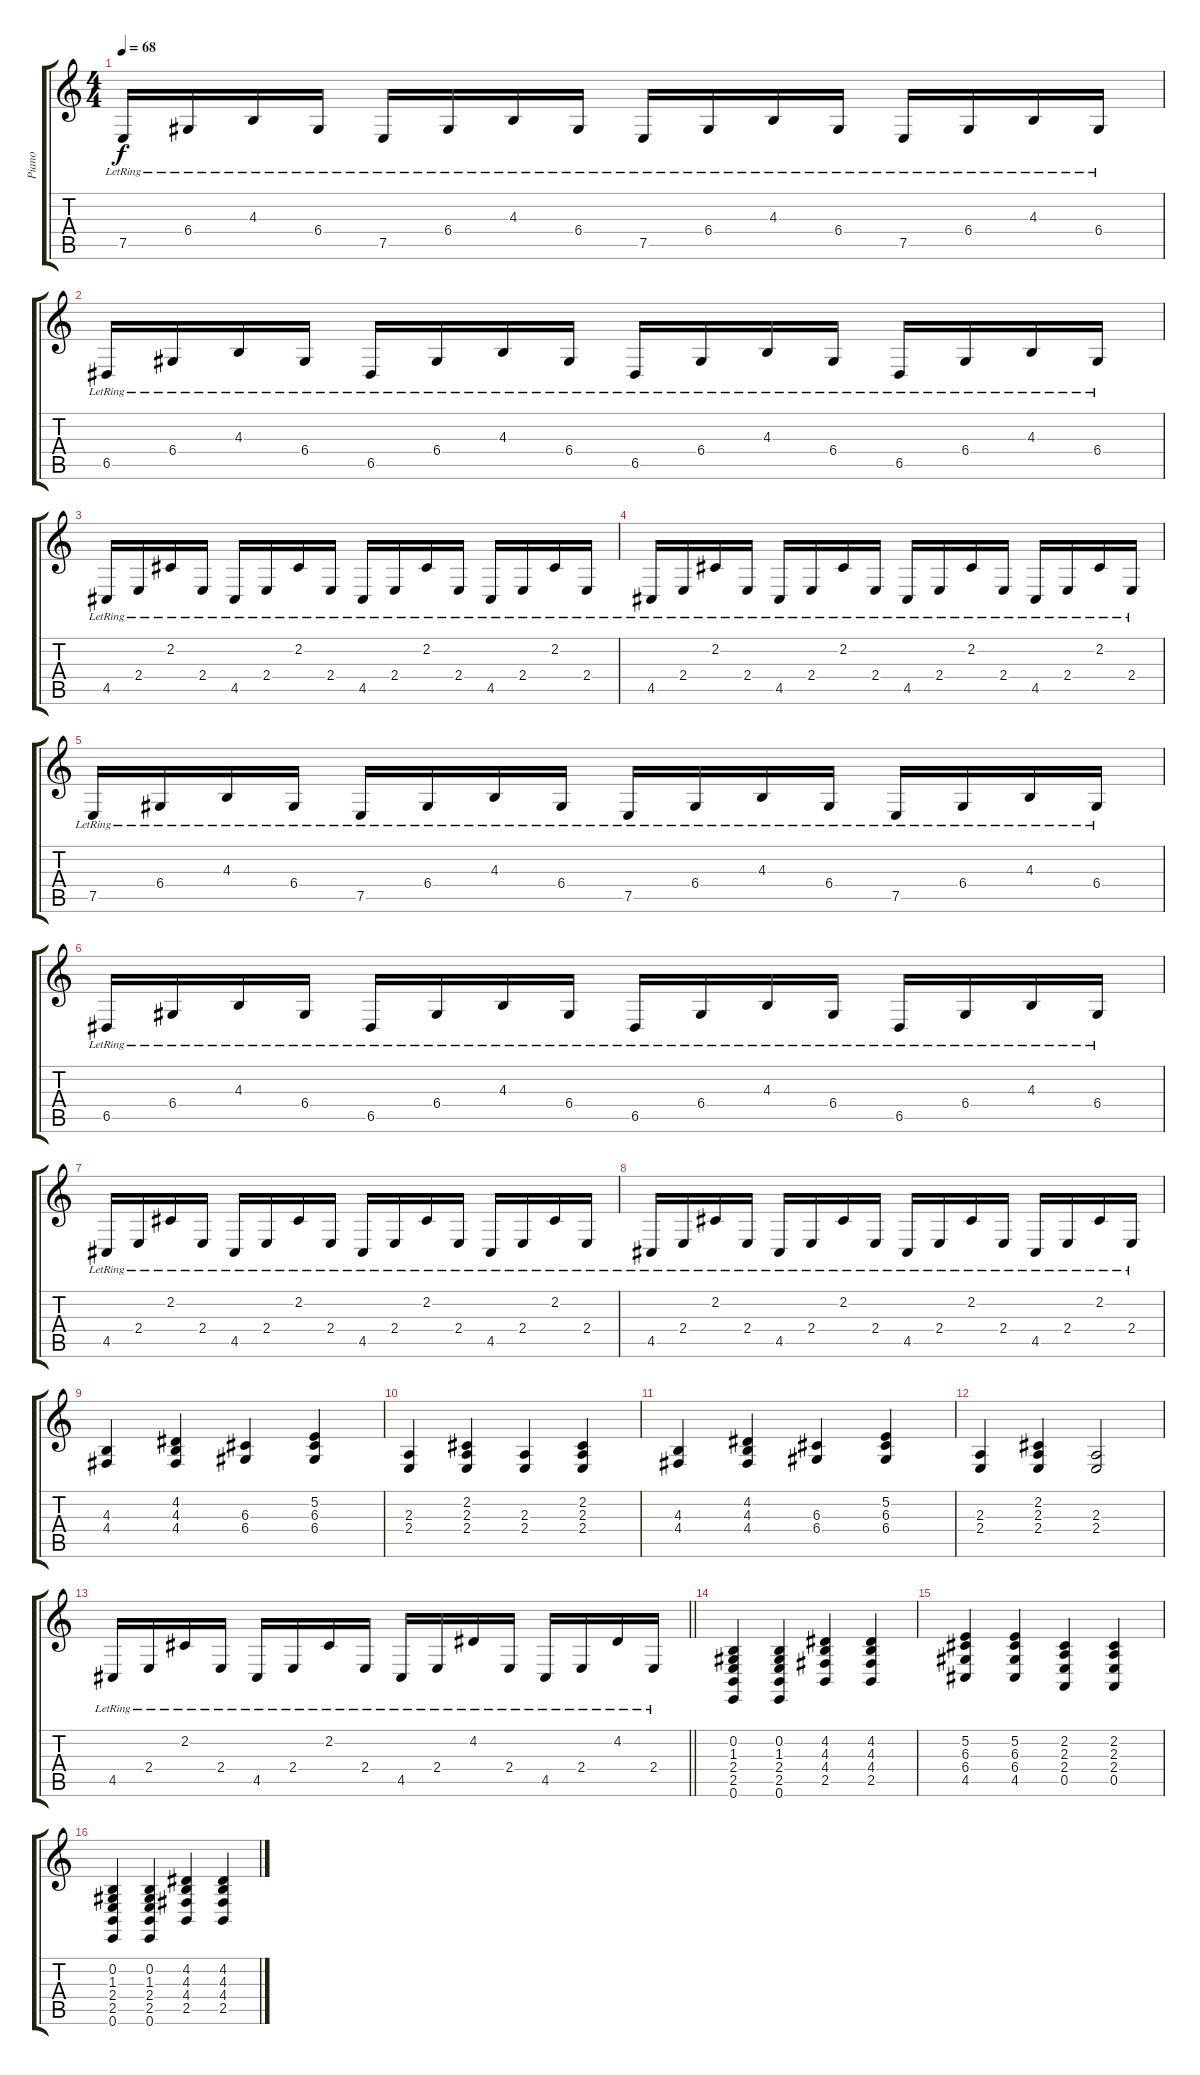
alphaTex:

\track ("Piano" "Piano") {instrument acousticgrandpiano}
\staff {score tabs}
\tuning (E4 B3 G3 D3 A2 E2) {hide}
\ts (4 4)
\tempo 68
\clef g2
\ks c
7.5{lr}.16{dy f} 6.4{lr}.16 4.3{lr}.16 6.4{lr}.16 7.5{lr}.16 6.4{lr}.16 4.3{lr}.16 6.4{lr}.16 7.5{lr}.16 6.4{lr}.16 4.3{lr}.16 6.4{lr}.16 7.5{lr}.16 6.4{lr}.16 4.3{lr}.16 6.4{lr}.16 |
6.5{lr}.16 6.4{lr}.16 4.3{lr}.16 6.4{lr}.16 6.5{lr}.16 6.4{lr}.16 4.3{lr}.16 6.4{lr}.16 6.5{lr}.16 6.4{lr}.16 4.3{lr}.16 6.4{lr}.16 6.5{lr}.16 6.4{lr}.16 4.3{lr}.16 6.4{lr}.16 |
4.5{lr}.16 2.4{lr}.16 2.2{lr}.16 2.4{lr}.16 4.5{lr}.16 2.4{lr}.16 2.2{lr}.16 2.4{lr}.16 4.5{lr}.16 2.4{lr}.16 2.2{lr}.16 2.4{lr}.16 4.5{lr}.16 2.4{lr}.16 2.2{lr}.16 2.4{lr}.16 |
4.5{lr}.16 2.4{lr}.16 2.2{lr}.16 2.4{lr}.16 4.5{lr}.16 2.4{lr}.16 2.2{lr}.16 2.4{lr}.16 4.5{lr}.16 2.4{lr}.16 2.2{lr}.16 2.4{lr}.16 4.5{lr}.16 2.4{lr}.16 2.2{lr}.16 2.4{lr}.16 |
7.5{lr}.16 6.4{lr}.16 4.3{lr}.16 6.4{lr}.16 7.5{lr}.16 6.4{lr}.16 4.3{lr}.16 6.4{lr}.16 7.5{lr}.16 6.4{lr}.16 4.3{lr}.16 6.4{lr}.16 7.5{lr}.16 6.4{lr}.16 4.3{lr}.16 6.4{lr}.16 |
6.5{lr}.16 6.4{lr}.16 4.3{lr}.16 6.4{lr}.16 6.5{lr}.16 6.4{lr}.16 4.3{lr}.16 6.4{lr}.16 6.5{lr}.16 6.4{lr}.16 4.3{lr}.16 6.4{lr}.16 6.5{lr}.16 6.4{lr}.16 4.3{lr}.16 6.4{lr}.16 |
4.5{lr}.16 2.4{lr}.16 2.2{lr}.16 2.4{lr}.16 4.5{lr}.16 2.4{lr}.16 2.2{lr}.16 2.4{lr}.16 4.5{lr}.16 2.4{lr}.16 2.2{lr}.16 2.4{lr}.16 4.5{lr}.16 2.4{lr}.16 2.2{lr}.16 2.4{lr}.16 |
4.5{lr}.16 2.4{lr}.16 2.2{lr}.16 2.4{lr}.16 4.5{lr}.16 2.4{lr}.16 2.2{lr}.16 2.4{lr}.16 4.5{lr}.16 2.4{lr}.16 2.2{lr}.16 2.4{lr}.16 4.5{lr}.16 2.4{lr}.16 2.2{lr}.16 2.4{lr}.16 |
(4.3 4.4).4 (4.2 4.3 4.4).4 (6.3 6.4).4 (5.2 6.3 6.4).4 |
(2.3 2.4).4 (2.2 2.3 2.4).4 (2.3 2.4).4 (2.2 2.3 2.4).4 |
(4.3 4.4).4 (4.2 4.3 4.4).4 (6.3 6.4).4 (5.2 6.3 6.4).4 |
(2.3 2.4).4 (2.2 2.3 2.4).4 (2.3 2.4).2 |
\barLineRight lightlight
4.5{lr}.16 2.4{lr}.16 2.2{lr}.16 2.4{lr}.16 4.5{lr}.16 2.4{lr}.16 2.2{lr}.16 2.4{lr}.16 4.5{lr}.16 2.4{lr}.16 4.2{lr}.16 2.4{lr}.16 4.5{lr}.16 2.4{lr}.16 4.2{lr}.16 2.4{lr}.16 |
(0.2 1.3 2.4 2.5 0.6).4 (0.2 1.3 2.4 2.5 0.6).4 (4.2 4.3 4.4 2.5).4 (4.2 4.3 4.4 2.5).4 |
(5.2 6.3 6.4 4.5).4 (5.2 6.3 6.4 4.5).4 (2.2 2.3 2.4 0.5).4 (2.2 2.3 2.4 0.5).4 |
(0.2 1.3 2.4 2.5 0.6).4 (0.2 1.3 2.4 2.5 0.6).4 (4.2 4.3 4.4 2.5).4 (4.2 4.3 4.4 2.5).4
